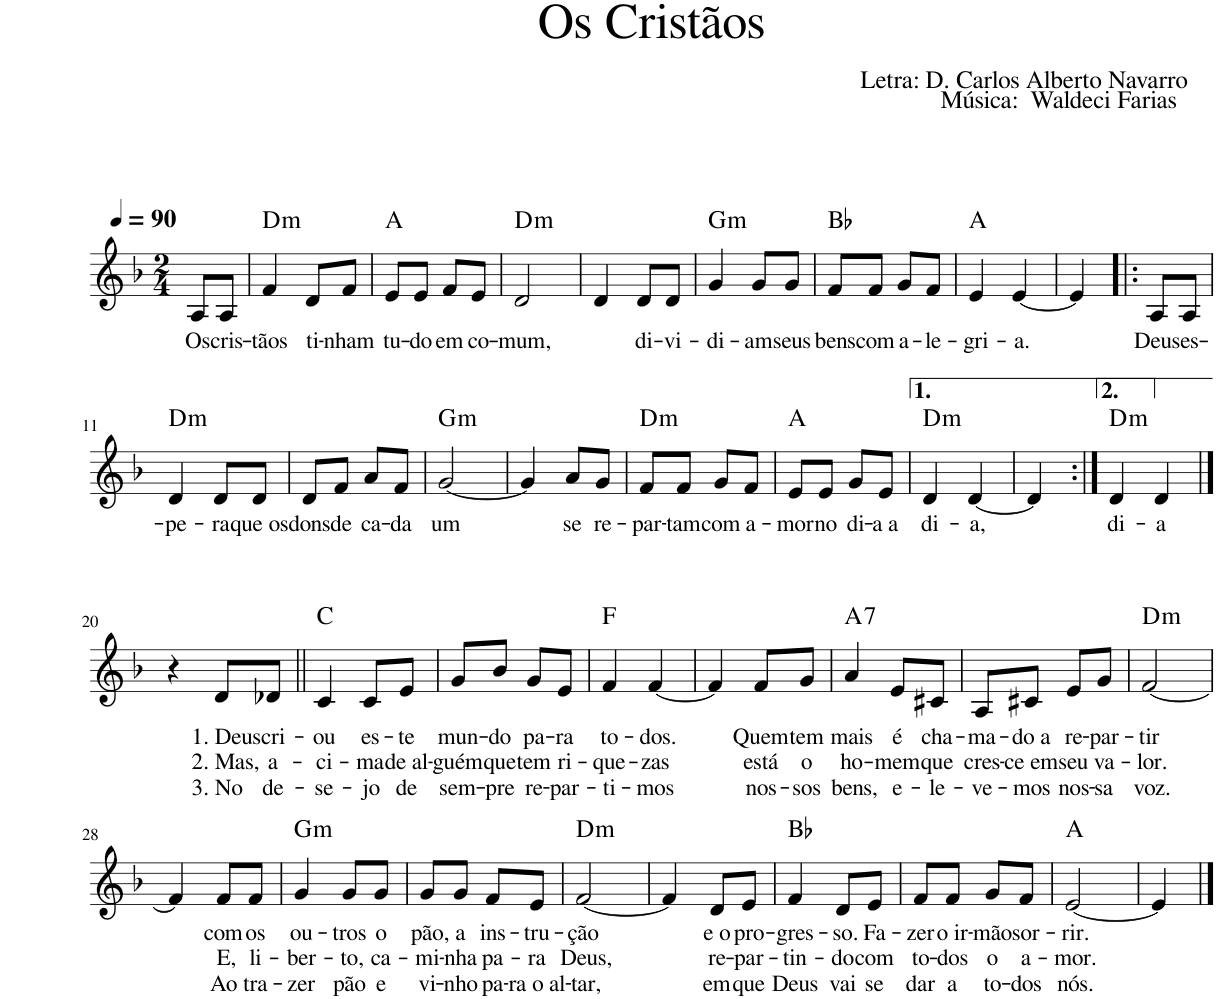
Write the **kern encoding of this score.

**kern	**text	**text	**text	**harte
*part1	*part1	*part1	*part1	*part1
*staff1	*staff1	*staff1	*staff1	*
*I"Voz	*	*	*	*
*I'Vo.	*	*	*	*
*clefG2	*	*	*	*
*k[b-]	*	*	*	*
*M2/4	*	*	*	*
*MM90	*	*	*	*
=1	=1	=1	=1	=1
!	!LO:LY:b	!	!	!
8A/L	Os	.	.	.
!	!LO:LY:b	!	!	!
8A/J	cris-	.	.	.
=2	=2	=2	=2	=2
!	!LO:LY:b	!	!	!LO:H:kt=m
4f/	-tãos	.	.	D:min
!	!LO:LY:b	!	!	!
8d/L	ti-	.	.	.
!	!LO:LY:b	!	!	!
8f/J	-nham	.	.	.
=3	=3	=3	=3	=3
!	!LO:LY:b	!	!	!
8e/L	tu-	.	.	A:maj
!	!LO:LY:b	!	!	!
8e/J	-do	.	.	.
!	!LO:LY:b	!	!	!
8f/L	em	.	.	.
!	!LO:LY:b	!	!	!
8e/J	co-	.	.	.
=4	=4	=4	=4	=4
!	!LO:LY:b	!	!	!LO:H:kt=m
2d/	-mum,	.	.	D:min
=5	=5	=5	=5	=5
4d/	.	.	.	.
!	!LO:LY:b	!	!	!
8d/L	di-	.	.	.
!	!LO:LY:b	!	!	!
8d/J	-vi-	.	.	.
=6	=6	=6	=6	=6
!	!LO:LY:b	!	!	!LO:H:kt=m
4g/	-di-	.	.	G:min
!	!LO:LY:b	!	!	!
8g/L	-am	.	.	.
!	!LO:LY:b	!	!	!
8g/J	seus	.	.	.
=7	=7	=7	=7	=7
!	!LO:LY:b	!	!	!
8f/L	bens	.	.	Bb:maj
!	!LO:LY:b	!	!	!
8f/J	com	.	.	.
!	!LO:LY:b	!	!	!
8g/L	a-	.	.	.
!	!LO:LY:b	!	!	!
8f/J	-le-	.	.	.
=8	=8	=8	=8	=8
!	!LO:LY:b	!	!	!
4e/	-gri-	.	.	A:maj
!	!LO:LY:b	!	!	!
[4e/	-a.	.	.	.
=9	=9	=9	=9	=9
4e/]	.	.	.	.
=10!|:	=10!|:	=10!|:	=10!|:	=10!|:
!	!LO:LY:b	!	!	!
8A/L	Deus	.	.	.
!	!LO:LY:b	!	!	!
8A/J	es-	.	.	.
!!LO:LB:g=z
=11	=11	=11	=11	=11
!	!LO:LY:b	!	!	!LO:H:kt=m
4d/	-pe-	.	.	D:min
!	!LO:LY:b	!	!	!
8d/L	-ra	.	.	.
!	!LO:LY:b	!	!	!
8d/J	que os	.	.	.
=12	=12	=12	=12	=12
!	!LO:LY:b	!	!	!
8d/L	dons	.	.	.
!	!LO:LY:b	!	!	!
8f/J	de	.	.	.
!	!LO:LY:b	!	!	!
8a/L	ca-	.	.	.
!	!LO:LY:b	!	!	!
8f/J	-da	.	.	.
=13	=13	=13	=13	=13
!	!LO:LY:b	!	!	!LO:H:kt=m
[2g/	um	.	.	G:min
=14	=14	=14	=14	=14
4g/]	.	.	.	.
!	!LO:LY:b	!	!	!
8a/L	se	.	.	.
!	!LO:LY:b	!	!	!
8g/J	re-	.	.	.
=15	=15	=15	=15	=15
!	!LO:LY:b	!	!	!LO:H:kt=m
8f/L	-par-	.	.	D:min
!	!LO:LY:b	!	!	!
8f/J	-tam	.	.	.
!	!LO:LY:b	!	!	!
8g/L	com	.	.	.
!	!LO:LY:b	!	!	!
8f/J	a-	.	.	.
=16	=16	=16	=16	=16
!	!LO:LY:b	!	!	!
8e/L	-mor	.	.	A:maj
!	!LO:LY:b	!	!	!
8e/J	no	.	.	.
!	!LO:LY:b	!	!	!
8g/L	di-	.	.	.
!	!LO:LY:b	!	!	!
8e/J	-a a	.	.	.
=17	=17	=17	=17	=17
!	!LO:LY:b	!	!	!LO:H:kt=m
4d/	di-	.	.	D:min
!	!LO:LY:b	!	!	!
[4d/	-a,	.	.	.
=18	=18	=18	=18	=18
4d/]	.	.	.	.
=19:|!	=19:|!	=19:|!	=19:|!	=19:|!
!	!LO:LY:b	!	!	!LO:H:kt=m
4d/	di-	.	.	D:min
!	!LO:LY:b	!	!	!
4d/	-a	.	.	.
!!LO:LB:g=z
==20	==20	==20	==20	==20
4r	.	.	.	.
!	!LO:LY:b	!LO:LY:b	!LO:LY:b	!
8d/L	1. Deus	2. Mas,	3. No	.
!	!LO:LY:b	!LO:LY:b	!LO:LY:b	!
8d-X/J	cri-	a-	de-	.
=21||	=21||	=21||	=21||	=21||
!	!LO:LY:b	!LO:LY:b	!LO:LY:b	!
4c/	-ou	-ci-	-se-	C:maj
!	!LO:LY:b	!LO:LY:b	!LO:LY:b	!
8c/L	es-	-ma	-jo	.
!	!LO:LY:b	!LO:LY:b	!LO:LY:b	!
8e/J	-te	de al-	de	.
=22	=22	=22	=22	=22
!	!LO:LY:b	!LO:LY:b	!LO:LY:b	!
8g/L	mun-	-guém	sem-	.
!	!LO:LY:b	!LO:LY:b	!LO:LY:b	!
8b-/J	-do	que	-pre	.
!	!LO:LY:b	!LO:LY:b	!LO:LY:b	!
8g/L	pa-	tem	re-	.
!	!LO:LY:b	!LO:LY:b	!LO:LY:b	!
8e/J	-ra	ri-	-par-	.
=23	=23	=23	=23	=23
!	!LO:LY:b	!LO:LY:b	!LO:LY:b	!
4f/	to-	-que-	-ti-	F:maj
!	!LO:LY:b	!LO:LY:b	!LO:LY:b	!
[4f/	-dos.	-zas	-mos	.
=24	=24	=24	=24	=24
4f/]	.	.	.	.
!	!LO:LY:b	!LO:LY:b	!LO:LY:b	!
8f/L	Quem	está	nos-	.
!	!LO:LY:b	!LO:LY:b	!LO:LY:b	!
8g/J	tem	o	-sos	.
=25	=25	=25	=25	=25
!	!LO:LY:b	!LO:LY:b	!LO:LY:b	!LO:H:kt=7
4a/	mais	ho-	bens,	A:7
!	!LO:LY:b	!LO:LY:b	!LO:LY:b	!
8e/L	é	-mem	e-	.
!	!LO:LY:b	!LO:LY:b	!LO:LY:b	!
8c#X/J	cha-	que	-le-	.
=26	=26	=26	=26	=26
!	!LO:LY:b	!LO:LY:b	!LO:LY:b	!
8A/L	-ma-	cres-	-ve-	.
!	!LO:LY:b	!LO:LY:b	!LO:LY:b	!
8c#X/J	-do a	-ce em	-mos	.
!	!LO:LY:b	!LO:LY:b	!LO:LY:b	!
8e/L	re-	seu	nos-	.
!	!LO:LY:b	!LO:LY:b	!LO:LY:b	!
8g/J	-par-	va-	-sa	.
=27	=27	=27	=27	=27
!	!LO:LY:b	!LO:LY:b	!LO:LY:b	!LO:H:kt=m
[2f/	-tir	-lor.	voz.	D:min
!!LO:LB:g=z
=28	=28	=28	=28	=28
4f/]	.	.	.	.
!	!LO:LY:b	!LO:LY:b	!LO:LY:b	!
8f/L	com	E,	Ao	.
!	!LO:LY:b	!LO:LY:b	!LO:LY:b	!
8f/J	os	li-	tra-	.
=29	=29	=29	=29	=29
!	!LO:LY:b	!LO:LY:b	!LO:LY:b	!LO:H:kt=m
4g/	ou-	-ber-	-zer	G:min
!	!LO:LY:b	!LO:LY:b	!LO:LY:b	!
8g/L	-tros	-to,	pão	.
!	!LO:LY:b	!LO:LY:b	!LO:LY:b	!
8g/J	o	ca-	e	.
=30	=30	=30	=30	=30
!	!LO:LY:b	!LO:LY:b	!LO:LY:b	!
8g/L	pão,	-mi-	vi-	.
!	!LO:LY:b	!LO:LY:b	!LO:LY:b	!
8g/J	a	-nha	-nho	.
!	!LO:LY:b	!LO:LY:b	!LO:LY:b	!
8f/L	ins-	pa-	pa-	.
!	!LO:LY:b	!LO:LY:b	!LO:LY:b	!
8e/J	-tru-	-ra	-ra o al-	.
=31	=31	=31	=31	=31
!	!LO:LY:b	!LO:LY:b	!LO:LY:b	!LO:H:kt=m
[2f/	-ção	Deus,	-tar,	D:min
=32	=32	=32	=32	=32
4f/]	.	.	.	.
!	!LO:LY:b	!LO:LY:b	!LO:LY:b	!
8d/L	e o	re-	em	.
!	!LO:LY:b	!LO:LY:b	!LO:LY:b	!
8e/J	pro-	-par-	que	.
=33	=33	=33	=33	=33
!	!LO:LY:b	!LO:LY:b	!LO:LY:b	!
4f/	-gres-	-tin-	Deus	Bb:maj
!	!LO:LY:b	!LO:LY:b	!LO:LY:b	!
8d/L	-so.	-do	vai	.
!	!LO:LY:b	!LO:LY:b	!LO:LY:b	!
8e/J	Fa-	com	se	.
=34	=34	=34	=34	=34
!	!LO:LY:b	!LO:LY:b	!LO:LY:b	!
8f/L	-zer	to-	dar	.
!	!LO:LY:b	!LO:LY:b	!LO:LY:b	!
8f/J	o ir-	-dos	a	.
!	!LO:LY:b	!LO:LY:b	!LO:LY:b	!
8g/L	-mão	o	to-	.
!	!LO:LY:b	!LO:LY:b	!LO:LY:b	!
8f/J	sor-	a-	-dos	.
=35	=35	=35	=35	=35
!	!LO:LY:b	!LO:LY:b	!LO:LY:b	!
[2e/	-rir.	-mor.	nós.	A:maj
=36	=36	=36	=36	=36
4e/]	.	.	.	.
==	==	==	==	==
*-	*-	*-	*-	*-
